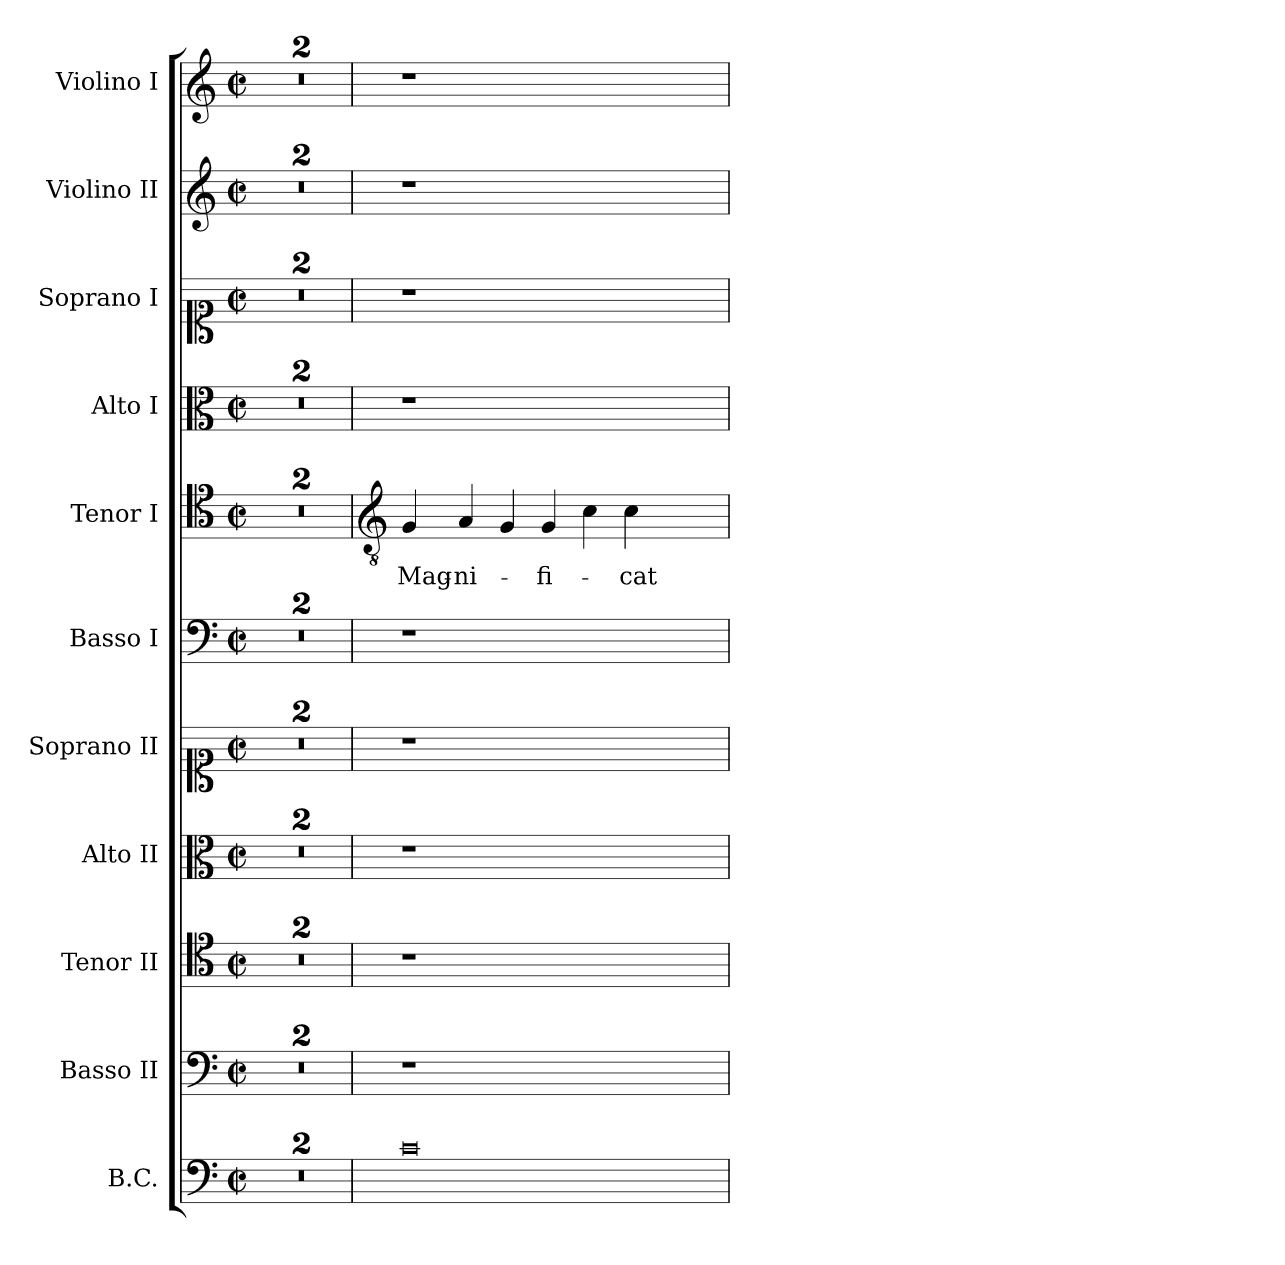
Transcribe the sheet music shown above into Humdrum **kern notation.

**kern	**kern	**kern	**kern	**kern	**kern	**kern	**text	**kern	**kern	**kern	**kern
*part11	*part10	*part9	*part8	*part7	*part6	*part5	*part5	*part4	*part3	*part2	*part1
*staff11	*staff10	*staff9	*staff8	*staff7	*staff6	*staff5	*staff5	*staff4	*staff3	*staff2	*staff1
*I"B.C.	*I"Basso II	*I"Tenor II	*I"Alto II	*I"Soprano II	*I"Basso I	*I"Tenor I	*	*I"Alto I	*I"Soprano I	*I"Violino II	*I"Violino I
*I'BC	*I'B 2	*I'T 2	*I'A 2	*I'S 2	*I'B 1	*I'T 1	*	*I'A 1	*I'S 1	*I'Vln. II	*I'Vln. I
*clefF4	*clefF4	*clefC4	*clefC3	*clefC1	*clefF4	*clefC4	*	*clefC3	*clefC1	*clefG2	*clefG2
*k[]	*k[]	*k[]	*k[]	*k[]	*k[]	*k[]	*	*k[]	*k[]	*k[]	*k[]
*C:	*C:	*C:	*C:	*C:	*C:	*C:	*	*C:	*C:	*C:	*C:
*M2/2	*M2/2	*M2/2	*M2/2	*M2/2	*M2/2	*M2/2	*	*M2/2	*M2/2	*M2/2	*M2/2
*met(c|)	*met(c|)	*met(c|)	*met(c|)	*met(c|)	*met(c|)	*met(c|)	*	*met(c|)	*met(c|)	*met(c|)	*met(c|)
=1	=1	=1	=1	=1	=1	=1	=1	=1	=1	=1	=1
1ryy	1ryy	1ryy	1ryy	1ryy	1ryy	1ryy	.	1ryy	1ryy	1ryy	1ryy
=2	=2	=2	=2	=2	=2	=2	=2	=2	=2	=2	=2
1r	1r	1r	1r	1r	1r	1r	.	1r	1r	1r	1r
=3	=3	=3	=3	=3	=3	=3	=3	=3	=3	=3	=3
*	*	*	*	*	*	*clefGv2	*	*	*	*	*
!	!	!	!	!	!	!	!LO:LY:b	!	!	!	!
0c	1r	1r	1r	1r	1r	4G/	Mag-	1r	1r	1r	1r
!	!	!	!	!	!	!	!LO:LY:b	!	!	!	!
.	.	.	.	.	.	4A/	-ni-	.	.	.	.
.	.	.	.	.	.	4G/	.	.	.	.	.
!	!	!	!	!	!	!	!LO:LY:b	!	!	!	!
.	.	.	.	.	.	4G/	-fi-	.	.	.	.
.	1ryy	1ryy	1ryy	1ryy	1ryy	4c\	.	1ryy	1ryy	1ryy	1ryy
!	!	!	!	!	!	!	!LO:LY:b	!	!	!	!
.	.	.	.	.	.	4c\	-cat	.	.	.	.
.	.	.	.	.	.	2ryy	.	.	.	.	.
=	=	=	=	=	=	=	=	=	=	=	=
*-	*-	*-	*-	*-	*-	*-	*-	*-	*-	*-	*-
